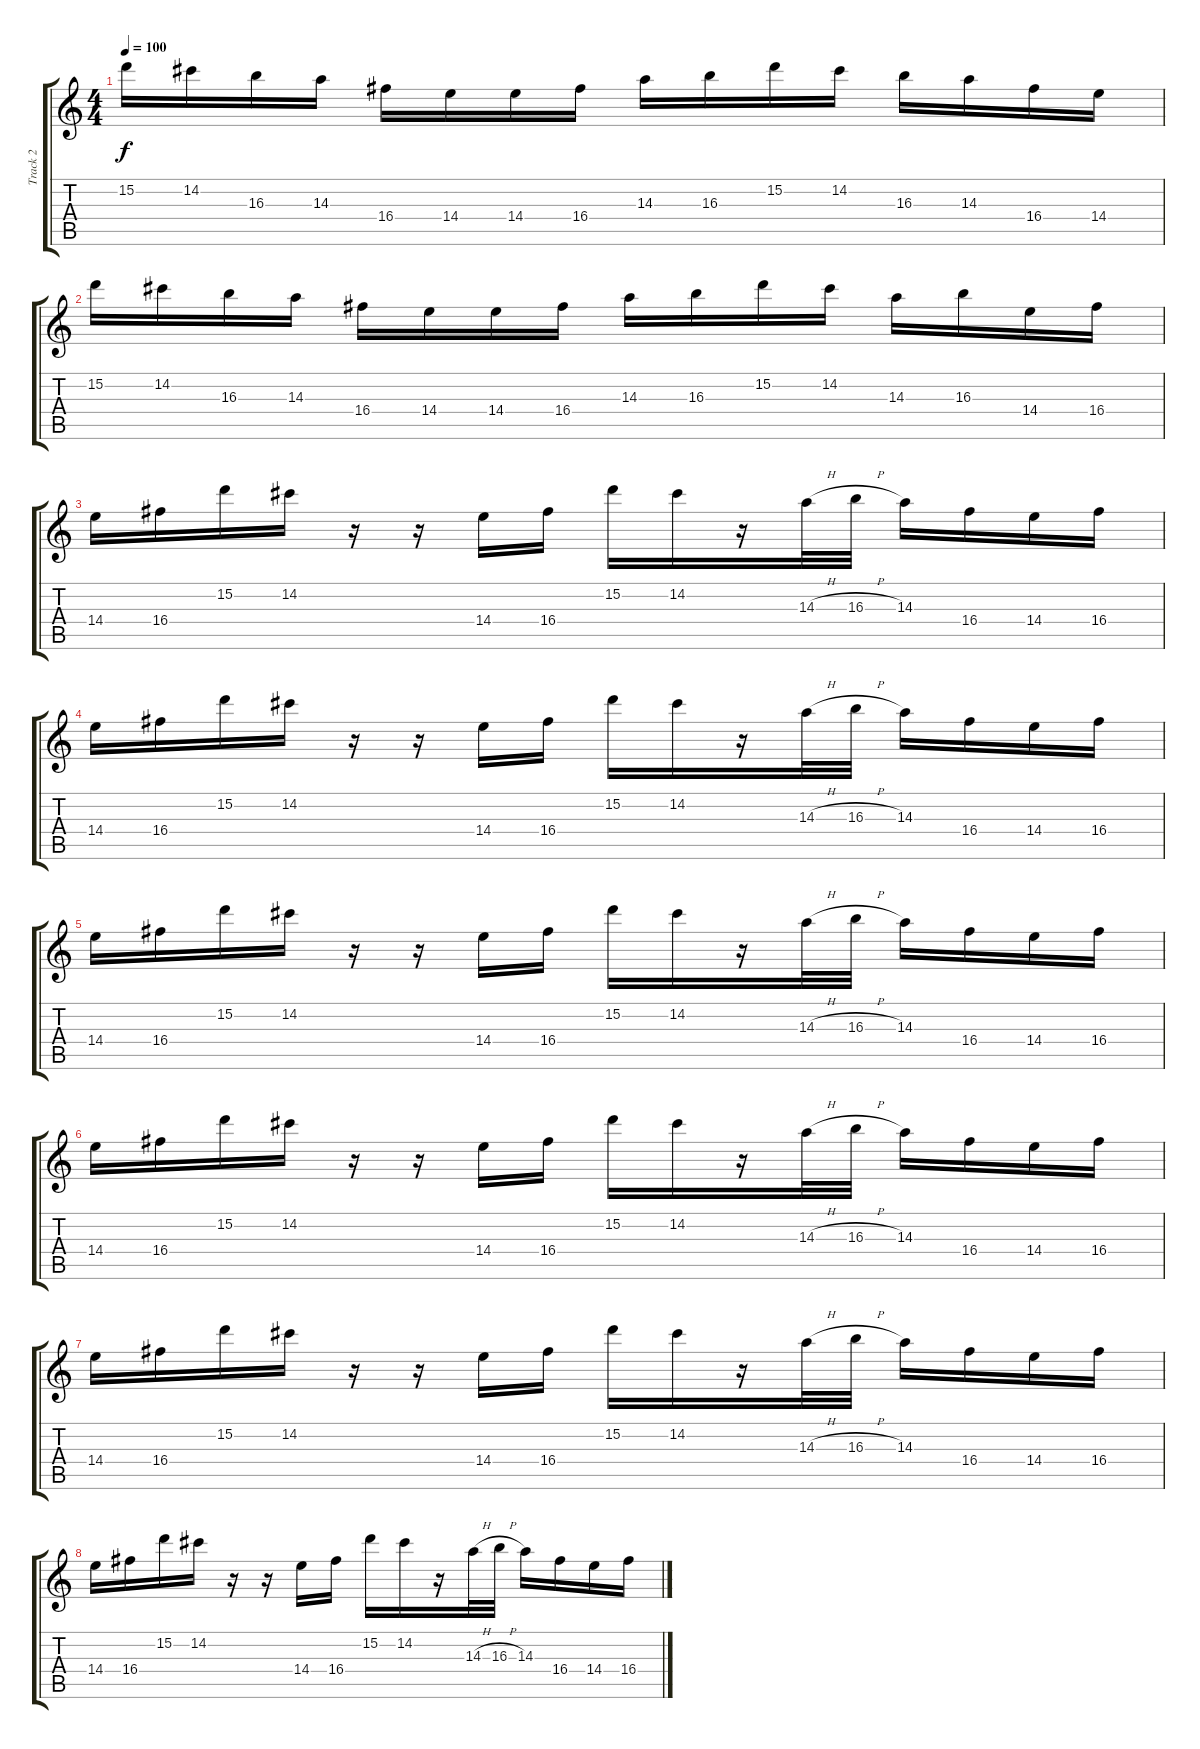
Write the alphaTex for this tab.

\track ("Track 2" "Track 2") {instrument distortionguitar}
\staff {score tabs}
\tuning (E4 B3 G3 D3 A2 E2) {hide}
\ts (4 4)
\tempo 100
\clef g2
\ks c
15.2.16{dy f} 14.2.16 16.3.16 14.3.16 16.4.16 14.4.16 14.4.16 16.4.16 14.3.16 16.3.16 15.2.16 14.2.16 16.3.16 14.3.16 16.4.16 14.4.16 |
15.2.16 14.2.16 16.3.16 14.3.16 16.4.16 14.4.16 14.4.16 16.4.16 14.3.16 16.3.16 15.2.16 14.2.16 14.3.16 16.3.16 14.4.16 16.4.16 |
14.4.16 16.4.16 15.2.16 14.2.16 r.16 r.16 14.4.16 16.4.16 15.2.16 14.2.16 r.16 14.3{h}.32 16.3{h}.32 14.3.16 16.4.16 14.4.16 16.4.16 |
14.4.16 16.4.16 15.2.16 14.2.16 r.16 r.16 14.4.16 16.4.16 15.2.16 14.2.16 r.16 14.3{h}.32 16.3{h}.32 14.3.16 16.4.16 14.4.16 16.4.16 |
14.4.16 16.4.16 15.2.16 14.2.16 r.16 r.16 14.4.16 16.4.16 15.2.16 14.2.16 r.16 14.3{h}.32 16.3{h}.32 14.3.16 16.4.16 14.4.16 16.4.16 |
14.4.16 16.4.16 15.2.16 14.2.16 r.16 r.16 14.4.16 16.4.16 15.2.16 14.2.16 r.16 14.3{h}.32 16.3{h}.32 14.3.16 16.4.16 14.4.16 16.4.16 |
14.4.16 16.4.16 15.2.16 14.2.16 r.16 r.16 14.4.16 16.4.16 15.2.16 14.2.16 r.16 14.3{h}.32 16.3{h}.32 14.3.16 16.4.16 14.4.16 16.4.16 |
14.4.16 16.4.16 15.2.16 14.2.16 r.16 r.16 14.4.16 16.4.16 15.2.16 14.2.16 r.16 14.3{h}.32 16.3{h}.32 14.3.16 16.4.16 14.4.16 16.4.16
